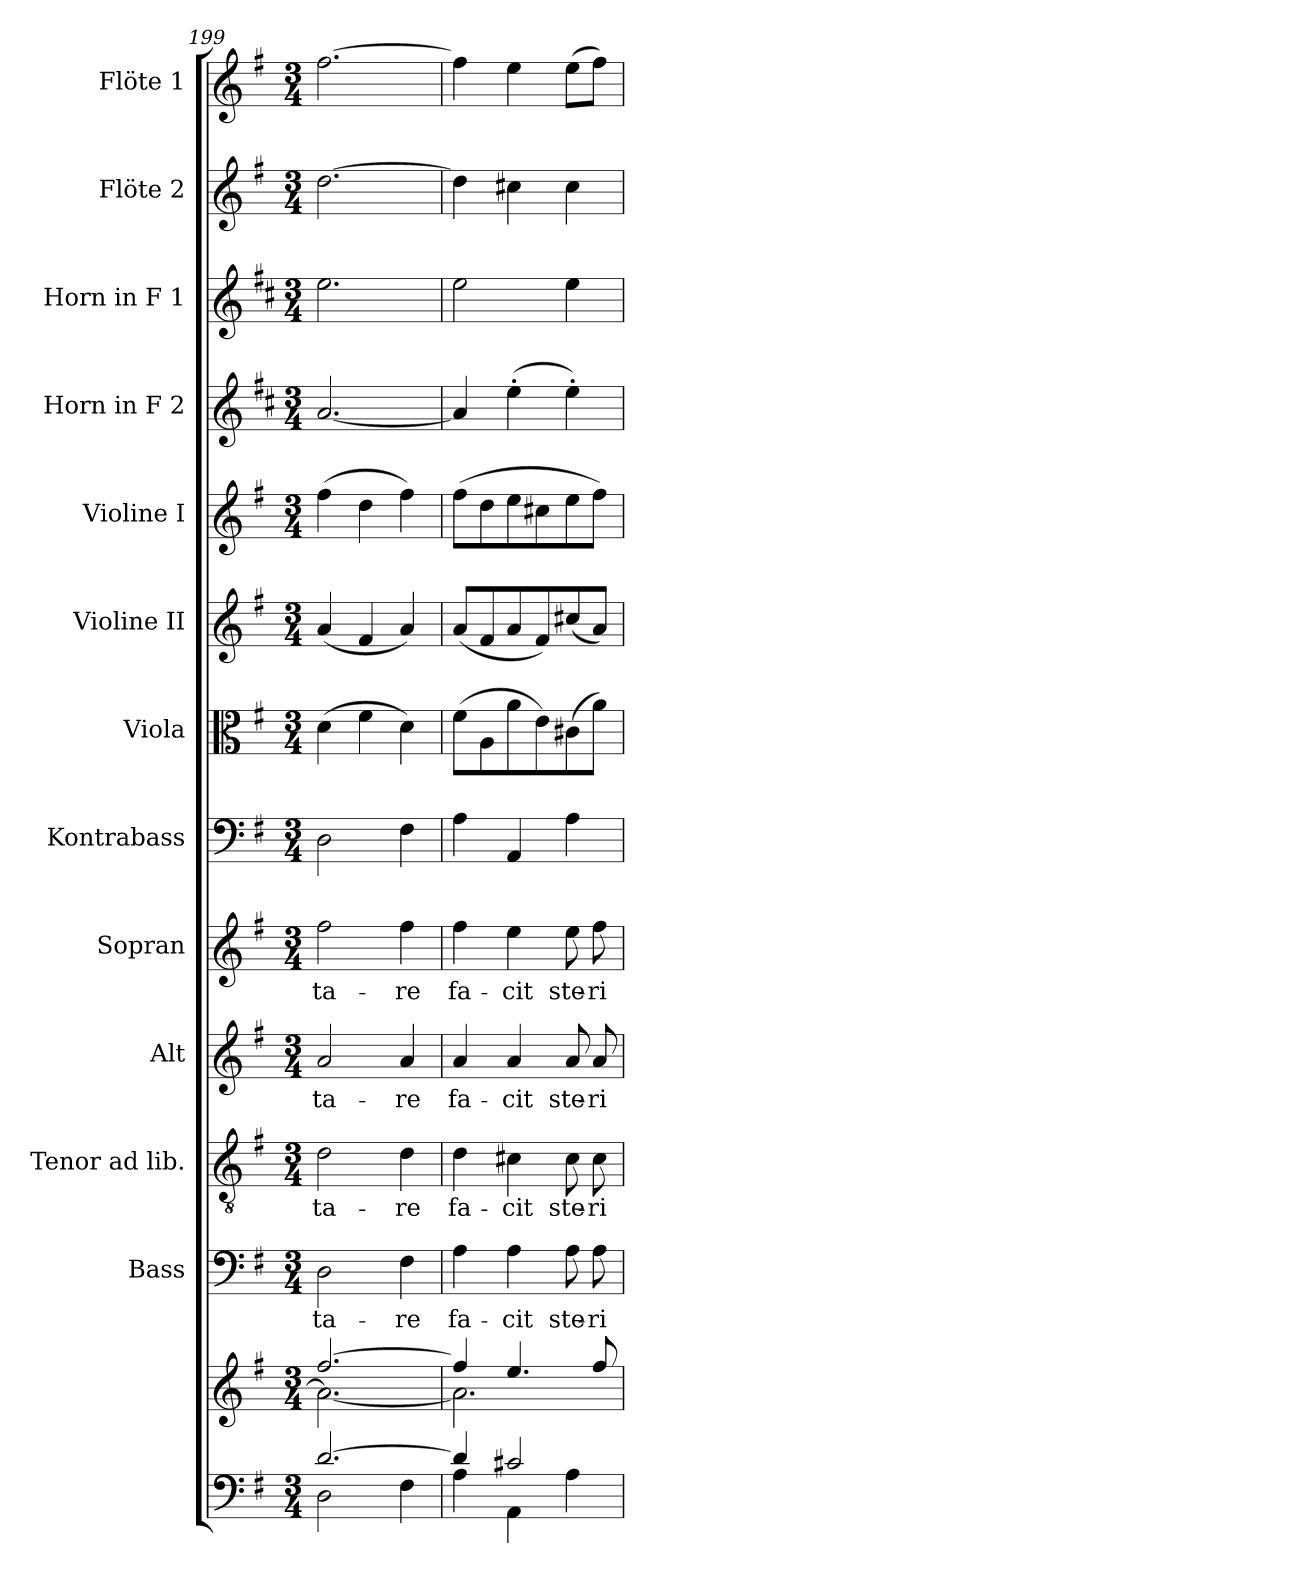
**kern	**kern	**kern	**text	**kern	**text	**kern	**text	**kern	**text	**kern	**kern	**kern	**kern	**kern	**kern	**kern	**kern
*part13	*part13	*part12	*part12	*part11	*part11	*part10	*part10	*part9	*part9	*part8	*part7	*part6	*part5	*part4	*part3	*part2	*part1
*staff14	*staff13	*staff12	*staff12	*staff11	*staff11	*staff10	*staff10	*staff9	*staff9	*staff8	*staff7	*staff6	*staff5	*staff4	*staff3	*staff2	*staff1
*	*	*I"Bass	*	*I"Tenor ad lib.	*	*I"Alt	*	*I"Sopran	*	*I"Kontrabass	*I"Viola	*I"Violine II	*I"Violine I	*I"Horn in F 2	*I"Horn in F 1	*I"Flöte 2	*I"Flöte 1
*	*	*I'B.	*	*I'T.	*	*I'A.	*	*I'S.	*	*I'Kb.	*I'Vla.	*I'Vl. II	*I'Vl. I	*	*	*I'Fl. 2	*I'Fl. 1
*clefF4	*clefG2	*clefF4	*	*clefGv2	*	*clefG2	*	*clefG2	*	*clefF4	*clefC3	*clefG2	*clefG2	*clefG2	*clefG2	*clefG2	*clefG2
*	*	*	*	*	*	*	*	*	*	*ITrd7c12	*	*	*	*ITrd4c7	*ITrd4c7	*	*
*k[f#]	*k[f#]	*k[f#]	*	*k[f#]	*	*k[f#]	*	*k[f#]	*	*k[f#]	*k[f#]	*k[f#]	*k[f#]	*k[f#]	*k[f#]	*k[f#]	*k[f#]
*G:	*G:	*G:	*	*G:	*	*G:	*	*G:	*	*G:	*G:	*G:	*G:	*G:	*G:	*G:	*G:
*M3/4	*M3/4	*M3/4	*	*M3/4	*	*M3/4	*	*M3/4	*	*M3/4	*M3/4	*M3/4	*M3/4	*M3/4	*M3/4	*M3/4	*M3/4
=199	=199	=199	=199	=199	=199	=199	=199	=199	=199	=199	=199	=199	=199	=199	=199	=199	=199
*^	*^	*	*	*	*	*	*	*	*	*	*	*	*	*	*	*	*
!	!	!	!	!	!LO:LY:b	!	!LO:LY:b	!	!LO:LY:b	!	!LO:LY:b	!	!	!	!	!	!	!	!
[>2.d/	2D\	[>2.ff#/	2.a\_	2D\	-ta-	2d\	-ta-	2a/	-ta-	2ff#\	-ta-	2DD\	(>4d\	(<4a/	(>4ff#\	[2.d/	2.a\	[2.dd\	[2.ff#\
.	.	.	.	.	.	.	.	.	.	.	.	.	4f#\	4f#/	4dd\	.	.	.	.
!	!	!	!	!	!LO:LY:b	!	!LO:LY:b	!	!LO:LY:b	!	!LO:LY:b	!	!	!	!	!	!	!	!
.	4F#\	.	.	4F#\	-re	4d\	-re	4a/	-re	4ff#\	-re	4FF#\	4d\)	4a/)	4ff#\)	.	.	.	.
!!LO:PB:g=z
=200	=200	=200	=200	=200	=200	=200	=200	=200	=200	=200	=200	=200	=200	=200	=200	=200	=200	=200	=200
!	!	!	!	!	!LO:LY:b	!	!LO:LY:b	!	!LO:LY:b	!	!LO:LY:b	!	!	!	!	!	!	!	!
4d/]	4A\	4ff#/]	2.a\]	4A\	fa-	4d\	fa-	4a/	fa-	4ff#\	fa-	4AA\	(>8f#\L	(<8a/L	(>8ff#\L	4d/]	2a\	4dd\]	4ff#\]
.	.	.	.	.	.	.	.	.	.	.	.	.	8A\	8f#/	8dd\	.	.	.	.
!	!	!	!	!	!LO:LY:b	!	!LO:LY:b	!	!LO:LY:b	!	!LO:LY:b	!	!	!	!	!	!	!	!
2c#X/	4AA\	4.ee/	.	4A\	-cit	4c#X\	-cit	4a/	-cit	4ee\	-cit	4AAA/	8a\	8a/	8ee\	(>4a'>\	.	4cc#X\	4ee\
.	.	.	.	.	.	.	.	.	.	.	.	.	8e\)	8f#/)	8cc#X\	.	.	.	.
!	!	!	!	!	!LO:LY:b	!	!LO:LY:b	!	!LO:LY:b	!	!LO:LY:b	!	!	!	!	!	!	!	!
.	4A\	.	.	8A\	ste-	8c#\	ste-	8a/	ste-	8ee\	ste-	4AA\	(>8c#X\	(<8cc#X/	8ee\	4a'>\)	4a\	4cc#\	(>8ee\L
!	!	!	!	!	!LO:LY:b	!	!LO:LY:b	!	!LO:LY:b	!	!LO:LY:b	!	!	!	!	!	!	!	!
.	.	8ff#/	.	8A\	-ri-	8c#\	-ri-	8a/	-ri-	8ff#\	-ri-	.	8a\J)	8a/J)	8ff#\J)	.	.	.	8ff#\J)
*v	*v	*	*	*	*	*	*	*	*	*	*	*	*	*	*	*	*	*	*
*	*v	*v	*	*	*	*	*	*	*	*	*	*	*	*	*	*	*	*
=	=	=	=	=	=	=	=	=	=	=	=	=	=	=	=	=	=
*-	*-	*-	*-	*-	*-	*-	*-	*-	*-	*-	*-	*-	*-	*-	*-	*-	*-
